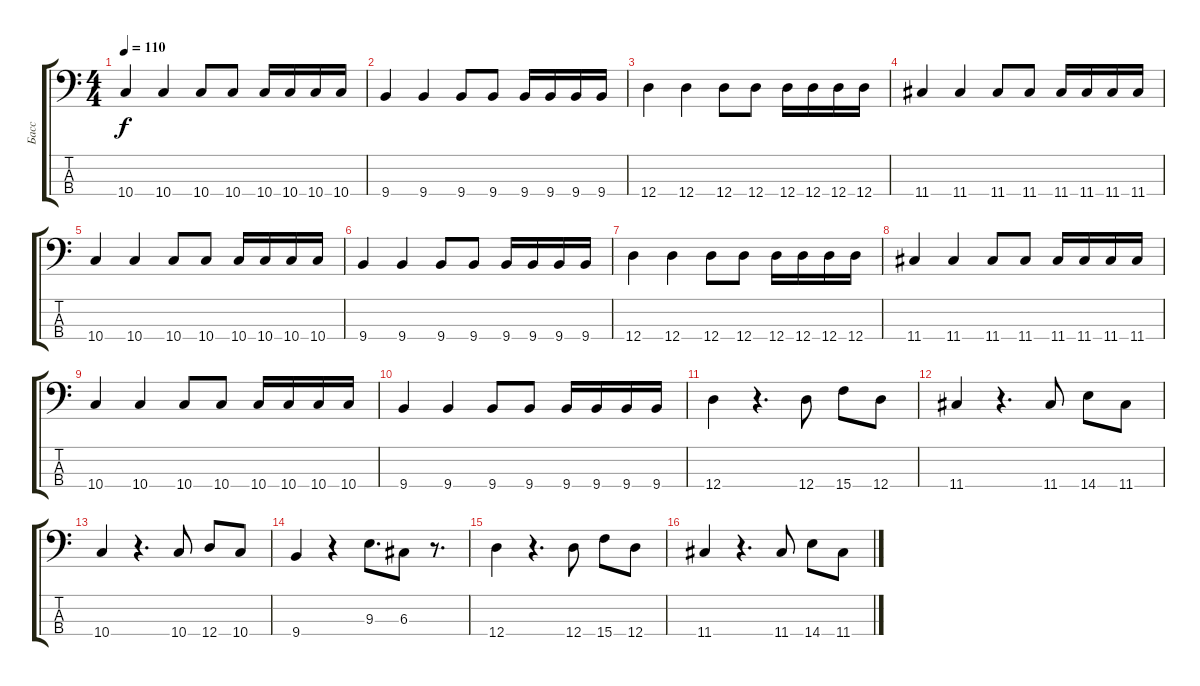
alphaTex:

\track ("Басс" "Басс") {instrument electricbassfinger}
\staff {score tabs}
\tuning (F2 C2 G1 D1) {hide}
\ts (4 4)
\tempo 110
\clef f4
\ks c
10.4.4{dy f} 10.4.4 10.4.8 10.4.8 10.4.16 10.4.16 10.4.16 10.4.16 |
9.4.4 9.4.4 9.4.8 9.4.8 9.4.16 9.4.16 9.4.16 9.4.16 |
12.4.4 12.4.4 12.4.8 12.4.8 12.4.16 12.4.16 12.4.16 12.4.16 |
11.4.4 11.4.4 11.4.8 11.4.8 11.4.16 11.4.16 11.4.16 11.4.16 |
10.4.4 10.4.4 10.4.8 10.4.8 10.4.16 10.4.16 10.4.16 10.4.16 |
9.4.4 9.4.4 9.4.8 9.4.8 9.4.16 9.4.16 9.4.16 9.4.16 |
12.4.4 12.4.4 12.4.8 12.4.8 12.4.16 12.4.16 12.4.16 12.4.16 |
11.4.4 11.4.4 11.4.8 11.4.8 11.4.16 11.4.16 11.4.16 11.4.16 |
10.4.4 10.4.4 10.4.8 10.4.8 10.4.16 10.4.16 10.4.16 10.4.16 |
9.4.4 9.4.4 9.4.8 9.4.8 9.4.16 9.4.16 9.4.16 9.4.16 |
12.4.4 r.4{d} 12.4.8 15.4.8 12.4.8 |
11.4.4 r.4{d} 11.4.8 14.4.8 11.4.8 |
10.4.4 r.4{d} 10.4.8 12.4.8 10.4.8 |
9.4.4 r.4 9.3.8{d} 6.3.8 r.8{d} |
12.4.4 r.4{d} 12.4.8 15.4.8 12.4.8 |
11.4.4 r.4{d} 11.4.8 14.4.8 11.4.8
